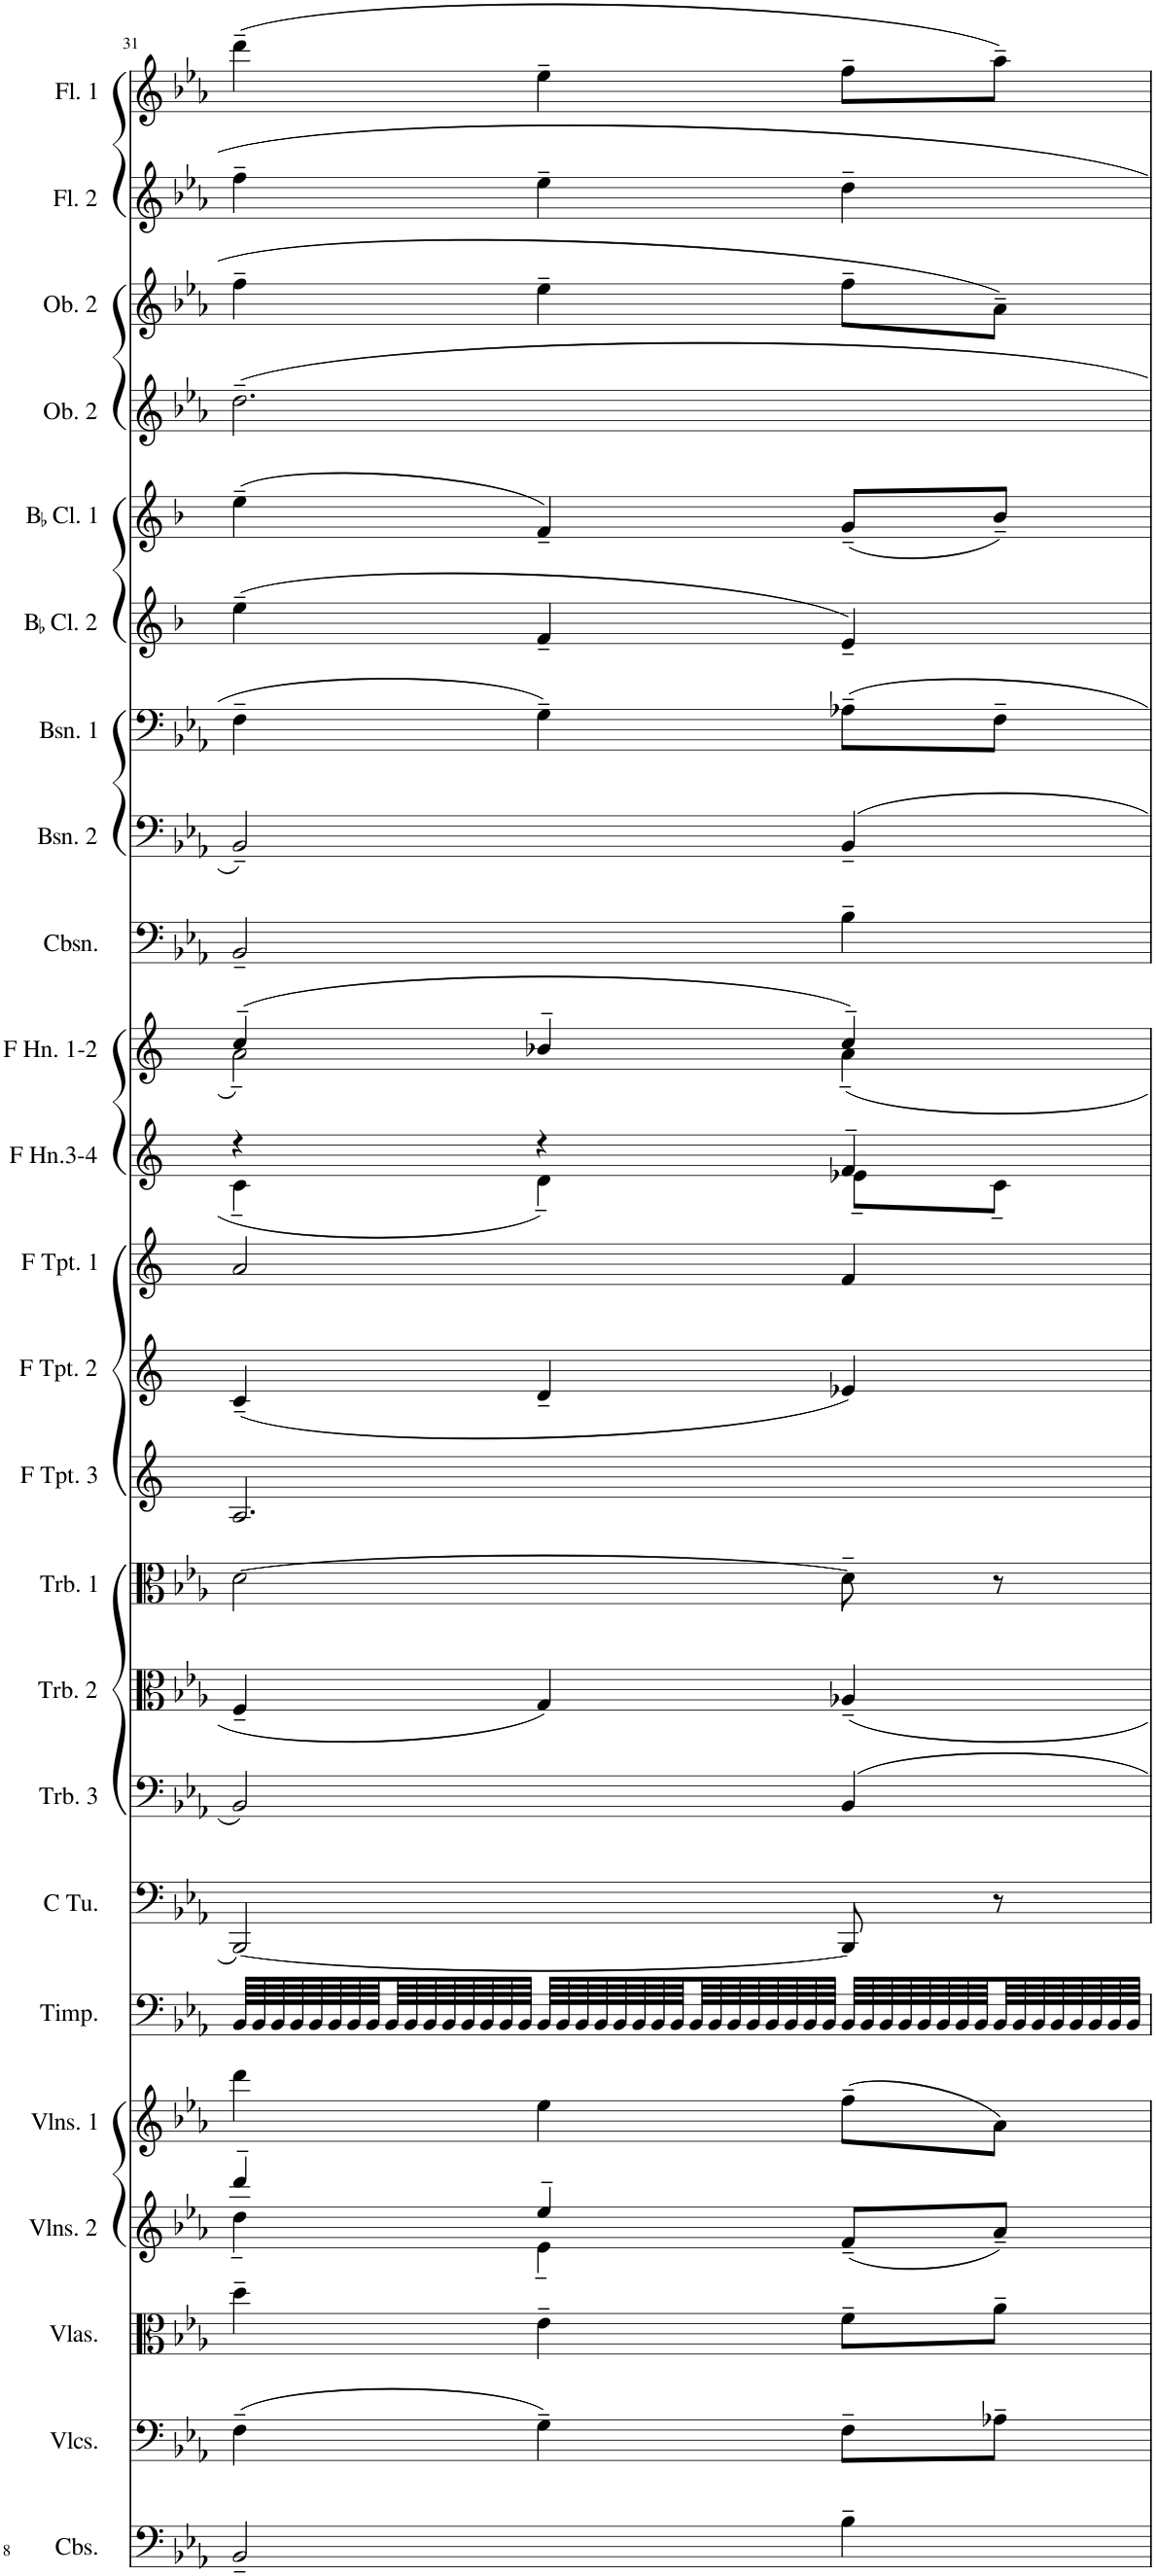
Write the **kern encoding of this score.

**kern	**kern	**kern	**kern	**kern	**kern	**kern	**kern	**kern	**kern	**kern	**kern	**kern	**kern	**kern	**kern	**kern	**kern	**kern	**kern	**kern	**kern	**kern	**kern
*part24	*part23	*part22	*part21	*part20	*part19	*part18	*part17	*part16	*part15	*part14	*part13	*part12	*part11	*part10	*part9	*part8	*part7	*part6	*part5	*part4	*part3	*part2	*part1
*staff24	*staff23	*staff22	*staff21	*staff20	*staff19	*staff18	*staff17	*staff16	*staff15	*staff14	*staff13	*staff12	*staff11	*staff10	*staff9	*staff8	*staff7	*staff6	*staff5	*staff4	*staff3	*staff2	*staff1
*I"Contrabasses	*I"Violoncellos	*I"Violas	*I"Violins 2	*I"Violins 1	*I"Timpani	*I"C Tuba	*I"Trombone 3	*I"Trombone 2	*I"Trombone 1	*I"F Trumpet 3	*I"F Trumpet 2	*I"F Trumpet 1	*I"F Horns 3-4	*I"F Horns 1-2	*I"Contrabasson	*I"Bassoon 2	*I"Bassoon 1	*I"BaccidentalFlat Clarinet 2	*I"BaccidentalFlat Clarinet 1	*I"Oboe 2	*I"Oboe 1	*I"Flute 2	*I"Flute 1
*I'Cbs.	*I'Vlcs.	*I'Vlas.	*I'Vlns. 2	*I'Vlns. 1	*I'Timp.	*I'C Tu.	*I'Trb. 3	*I'Trb. 2	*I'Trb. 1	*I'F Tpt. 3	*I'F Tpt. 2	*I'F Tpt. 1	*I'F Hn.3-4	*I'F Hn. 1-2	*I'Cbsn.	*I'Bsn. 2	*I'Bsn. 1	*I'BaccidentalFlat Cl. 2	*I'BaccidentalFlat Cl. 1	*I'Ob. 2	*I'Ob. 2	*I'Fl. 2	*I'Fl. 1
!!LO:PB:g=z
*clefF4	*clefF4	*clefC3	*clefG2	*clefG2	*clefF4	*clefF4	*clefF4	*clefC3	*clefC3	*clefG2	*clefG2	*clefG2	*clefG2	*clefG2	*clefF4	*clefF4	*clefF4	*clefG2	*clefG2	*clefG2	*clefG2	*clefG2	*clefG2
*Trd7c12	*	*	*	*	*	*	*	*	*	*Trd-3c-5	*Trd-3c-5	*Trd-3c-5	*Trd4c7	*Trd4c7	*Trd7c12	*	*	*Trd1c2	*Trd1c2	*	*	*	*
*k[b-e-a-]	*k[b-e-a-]	*k[b-e-a-]	*k[b-e-a-]	*k[b-e-a-]	*k[b-e-a-]	*k[b-e-a-]	*k[b-e-a-]	*k[b-e-a-]	*k[b-e-a-]	*k[]	*k[]	*k[]	*k[]	*k[]	*k[b-e-a-]	*k[b-e-a-]	*k[b-e-a-]	*k[b-]	*k[b-]	*k[b-e-a-]	*k[b-e-a-]	*k[b-e-a-]	*k[b-e-a-]
*M3/4	*M3/4	*M3/4	*M3/4	*M3/4	*M3/4	*M3/4	*M3/4	*M3/4	*M3/4	*M3/4	*M3/4	*M3/4	*M3/4	*M3/4	*M3/4	*M3/4	*M3/4	*M3/4	*M3/4	*M3/4	*M3/4	*M3/4	*M3/4
=31	=31	=31	=31	=31	=31	=31	=31	=31	=31	=31	=31	=31	=31	=31	=31	=31	=31	=31	=31	=31	=31	=31	=31
*	*	*	*^	*	*	*	*	*	*	*	*	*	*^	*^	*	*	*	*	*	*	*	*	*
2BB-~/	(4F~\	4dd~\	4ddd~/	4dd~\	4ddd\	64BB-/LLLL	[2BBB-/	2BB-/	4F~/	[2d\	2.A/	(4c~/	2a/	4r	4c~\	(4cc~/	2a~\	2BB-~/	2BB-~/	4F~\	(4ee~\	(4ee~\	2.dd~\	4ff~\	4ff~\	(4ddd~\
.	.	.	.	.	.	64BB-/	.	.	.	.	.	.	.	.	.	.	.	.	.	.	.	.	.	.	.	.
.	.	.	.	.	.	64BB-/	.	.	.	.	.	.	.	.	.	.	.	.	.	.	.	.	.	.	.	.
.	.	.	.	.	.	64BB-/	.	.	.	.	.	.	.	.	.	.	.	.	.	.	.	.	.	.	.	.
.	.	.	.	.	.	64BB-/	.	.	.	.	.	.	.	.	.	.	.	.	.	.	.	.	.	.	.	.
.	.	.	.	.	.	64BB-/	.	.	.	.	.	.	.	.	.	.	.	.	.	.	.	.	.	.	.	.
.	.	.	.	.	.	64BB-/	.	.	.	.	.	.	.	.	.	.	.	.	.	.	.	.	.	.	.	.
.	.	.	.	.	.	64BB-/	.	.	.	.	.	.	.	.	.	.	.	.	.	.	.	.	.	.	.	.
.	.	.	.	.	.	64BB-/	.	.	.	.	.	.	.	.	.	.	.	.	.	.	.	.	.	.	.	.
.	.	.	.	.	.	64BB-/	.	.	.	.	.	.	.	.	.	.	.	.	.	.	.	.	.	.	.	.
.	.	.	.	.	.	64BB-/	.	.	.	.	.	.	.	.	.	.	.	.	.	.	.	.	.	.	.	.
.	.	.	.	.	.	64BB-/	.	.	.	.	.	.	.	.	.	.	.	.	.	.	.	.	.	.	.	.
.	.	.	.	.	.	64BB-/	.	.	.	.	.	.	.	.	.	.	.	.	.	.	.	.	.	.	.	.
.	.	.	.	.	.	64BB-/	.	.	.	.	.	.	.	.	.	.	.	.	.	.	.	.	.	.	.	.
.	.	.	.	.	.	64BB-/	.	.	.	.	.	.	.	.	.	.	.	.	.	.	.	.	.	.	.	.
.	.	.	.	.	.	64BB-/JJJJ	.	.	.	.	.	.	.	.	.	.	.	.	.	.	.	.	.	.	.	.
.	4G~\)	4e-~\	4ee-~/	4e-~\	4ee-\	64BB-/LLLL	.	.	4G/	.	.	4d~/	.	4r	4d~\	4b-X~/	.	.	.	4G~\	4f~/	4f~/)	.	4ee-~\	4ee-~\	4ee-~\
.	.	.	.	.	.	64BB-/	.	.	.	.	.	.	.	.	.	.	.	.	.	.	.	.	.	.	.	.
.	.	.	.	.	.	64BB-/	.	.	.	.	.	.	.	.	.	.	.	.	.	.	.	.	.	.	.	.
.	.	.	.	.	.	64BB-/	.	.	.	.	.	.	.	.	.	.	.	.	.	.	.	.	.	.	.	.
.	.	.	.	.	.	64BB-/	.	.	.	.	.	.	.	.	.	.	.	.	.	.	.	.	.	.	.	.
.	.	.	.	.	.	64BB-/	.	.	.	.	.	.	.	.	.	.	.	.	.	.	.	.	.	.	.	.
.	.	.	.	.	.	64BB-/	.	.	.	.	.	.	.	.	.	.	.	.	.	.	.	.	.	.	.	.
.	.	.	.	.	.	64BB-/	.	.	.	.	.	.	.	.	.	.	.	.	.	.	.	.	.	.	.	.
.	.	.	.	.	.	64BB-/	.	.	.	.	.	.	.	.	.	.	.	.	.	.	.	.	.	.	.	.
.	.	.	.	.	.	64BB-/	.	.	.	.	.	.	.	.	.	.	.	.	.	.	.	.	.	.	.	.
.	.	.	.	.	.	64BB-/	.	.	.	.	.	.	.	.	.	.	.	.	.	.	.	.	.	.	.	.
.	.	.	.	.	.	64BB-/	.	.	.	.	.	.	.	.	.	.	.	.	.	.	.	.	.	.	.	.
.	.	.	.	.	.	64BB-/	.	.	.	.	.	.	.	.	.	.	.	.	.	.	.	.	.	.	.	.
.	.	.	.	.	.	64BB-/	.	.	.	.	.	.	.	.	.	.	.	.	.	.	.	.	.	.	.	.
.	.	.	.	.	.	64BB-/	.	.	.	.	.	.	.	.	.	.	.	.	.	.	.	.	.	.	.	.
.	.	.	.	.	.	64BB-/JJJJ	.	.	.	.	.	.	.	.	.	.	.	.	.	.	.	.	.	.	.	.
4B-~\	8F~\L	8f~\L	(8f~/L	4ryy	(8ff~\L	64BB-/LLLL	8BBB-/]	4BB-/	4A-X~/	8d~\]	.	4e-X/)	4f/	4f~/	8e-X~\L	4cc~/)	4a~\	4B-~\	4BB-~/	8A-X~\L	4e~/)	(8g~/L	.	8ff~\L	4dd~\	8ff~\L
.	.	.	.	.	.	64BB-/	.	.	.	.	.	.	.	.	.	.	.	.	.	.	.	.	.	.	.	.
.	.	.	.	.	.	64BB-/	.	.	.	.	.	.	.	.	.	.	.	.	.	.	.	.	.	.	.	.
.	.	.	.	.	.	64BB-/	.	.	.	.	.	.	.	.	.	.	.	.	.	.	.	.	.	.	.	.
.	.	.	.	.	.	64BB-/	.	.	.	.	.	.	.	.	.	.	.	.	.	.	.	.	.	.	.	.
.	.	.	.	.	.	64BB-/	.	.	.	.	.	.	.	.	.	.	.	.	.	.	.	.	.	.	.	.
.	.	.	.	.	.	64BB-/	.	.	.	.	.	.	.	.	.	.	.	.	.	.	.	.	.	.	.	.
.	.	.	.	.	.	64BB-/	.	.	.	.	.	.	.	.	.	.	.	.	.	.	.	.	.	.	.	.
.	8A-X~\J	8a-~\J	8a-~/J)	.	8a-\J)	64BB-/	8r	.	.	8r	.	.	.	.	8c~\J	.	.	.	.	8F~\J	.	8b-~/J)	.	8a-~\J	.	8aa-~\J)
.	.	.	.	.	.	64BB-/	.	.	.	.	.	.	.	.	.	.	.	.	.	.	.	.	.	.	.	.
.	.	.	.	.	.	64BB-/	.	.	.	.	.	.	.	.	.	.	.	.	.	.	.	.	.	.	.	.
.	.	.	.	.	.	64BB-/	.	.	.	.	.	.	.	.	.	.	.	.	.	.	.	.	.	.	.	.
.	.	.	.	.	.	64BB-/	.	.	.	.	.	.	.	.	.	.	.	.	.	.	.	.	.	.	.	.
.	.	.	.	.	.	64BB-/	.	.	.	.	.	.	.	.	.	.	.	.	.	.	.	.	.	.	.	.
.	.	.	.	.	.	64BB-/	.	.	.	.	.	.	.	.	.	.	.	.	.	.	.	.	.	.	.	.
.	.	.	.	.	.	64BB-/JJJJ	.	.	.	.	.	.	.	.	.	.	.	.	.	.	.	.	.	.	.	.
*	*	*	*	*	*	*	*	*	*	*	*	*	*	*v	*v	*	*	*	*	*	*	*	*	*	*	*
*	*	*	*v	*v	*	*	*	*	*	*	*	*	*	*	*v	*v	*	*	*	*	*	*	*	*	*
=	=	=	=	=	=	=	=	=	=	=	=	=	=	=	=	=	=	=	=	=	=	=	=
*-	*-	*-	*-	*-	*-	*-	*-	*-	*-	*-	*-	*-	*-	*-	*-	*-	*-	*-	*-	*-	*-	*-	*-
